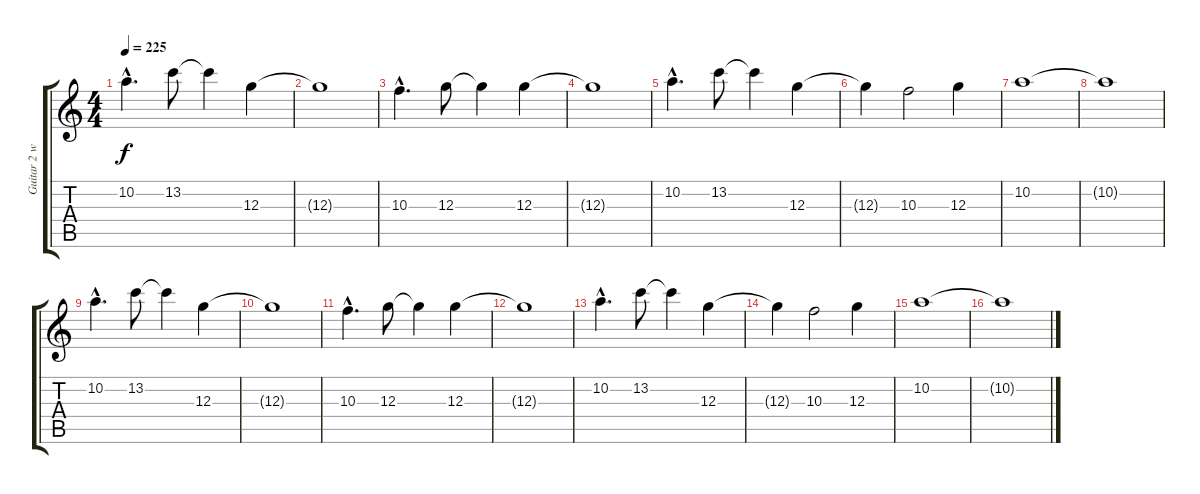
\track ("Guitar 2 w/Distortion" "Guitar 2 w") {instrument distortionguitar}
\staff {score tabs}
\tuning (E4 B3 G3 D3 A2 E2) {hide}
\ts (4 4)
\tempo 225
\clef g2
\ks c
10.2{hac}.4{d dy f} 13.2.8 13.2{t}.4 12.3.4 |
12.3{t}.1 |
10.3{hac}.4{d} 12.3.8 12.3{t}.4 12.3.4 |
12.3{t}.1 |
10.2{hac}.4{d} 13.2.8 13.2{t}.4 12.3.4 |
12.3{t}.4 10.3.2 12.3.4 |
10.2.1 |
10.2{t}.1 |
10.2{hac}.4{d} 13.2.8 13.2{t}.4 12.3.4 |
12.3{t}.1 |
10.3{hac}.4{d} 12.3.8 12.3{t}.4 12.3.4 |
12.3{t}.1 |
10.2{hac}.4{d} 13.2.8 13.2{t}.4 12.3.4 |
12.3{t}.4 10.3.2 12.3.4 |
10.2.1 |
10.2{t}.1
